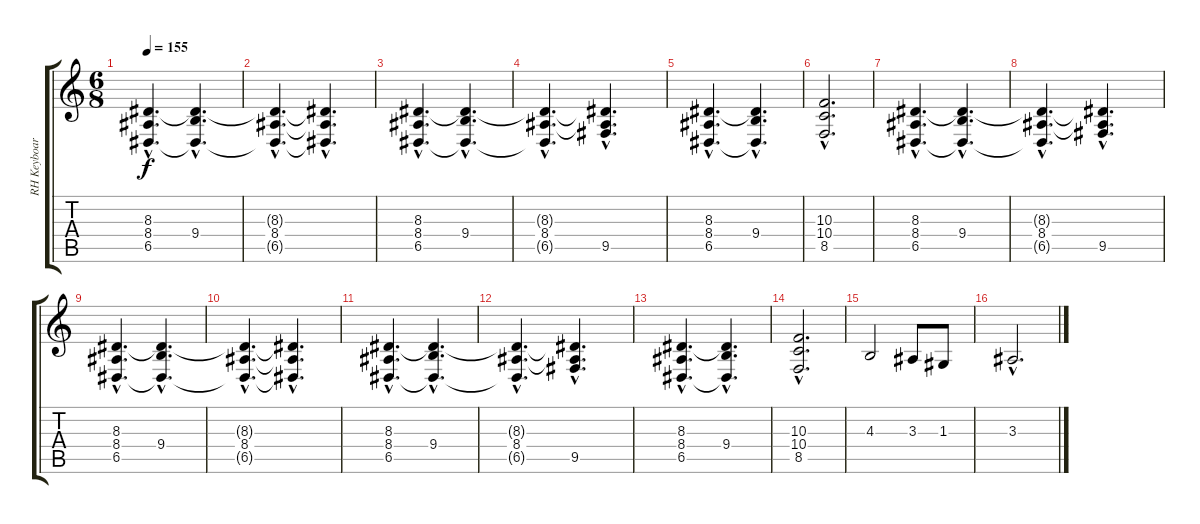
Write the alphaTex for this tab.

\track ("RH Keyboard" "RH Keyboar") {instrument synthstrings1}
\staff {score tabs}
\tuning (E4 B3 G3 D3 A2 E2) {hide}
\ts (6 8)
\tempo 155
\clef g2
\ks c
(8.3{hac} 8.4{hac} 6.5{hac}).4{d dy f} (8.3{hac t} 9.4{hac} 6.5{hac t}).4{d} |
(8.3{hac t} 8.4{hac} 6.5{hac t}).4{d} (8.3{hac t} 8.4{hac t} 6.5{hac t}).4{d} |
(8.3{hac} 8.4{hac} 6.5{hac}).4{d} (8.3{hac t} 9.4{hac} 6.5{hac t}).4{d} |
(8.3{hac t} 8.4{hac} 6.5{hac t}).4{d} (8.3{hac t} 8.4{hac t} 9.5{hac}).4{d} |
(8.3{hac} 8.4{hac} 6.5{hac}).4{d} (8.3{hac t} 9.4{hac} 6.5{hac t}).4{d} |
(10.3{hac} 10.4{hac} 8.5{hac}).2{d} |
(8.3{hac} 8.4{hac} 6.5{hac}).4{d instrument brasssection} (8.3{hac t} 9.4{hac} 6.5{hac t}).4{d} |
(8.3{hac t} 8.4{hac} 6.5{hac t}).4{d} (8.3{hac t} 8.4{hac t} 9.5{hac}).4{d} |
(8.3{hac} 8.4{hac} 6.5{hac}).4{d} (8.3{hac t} 9.4{hac} 6.5{hac t}).4{d} |
(8.3{hac t} 8.4{hac} 6.5{hac t}).4{d} (8.3{hac t} 8.4{hac t} 6.5{hac t}).4{d} |
(8.3{hac} 8.4{hac} 6.5{hac}).4{d} (8.3{hac t} 9.4{hac} 6.5{hac t}).4{d} |
(8.3{hac t} 8.4{hac} 6.5{hac t}).4{d} (8.3{hac t} 8.4{hac t} 9.5{hac}).4{d} |
(8.3{hac} 8.4{hac} 6.5{hac}).4{d} (8.3{hac t} 9.4{hac} 6.5{hac t}).4{d} |
(10.3{hac} 10.4{hac} 8.5{hac}).2{d} |
4.3.2{volume 13 instrument brasssection} 3.3.8 1.3.8 |
3.3{hac}.2{d}
